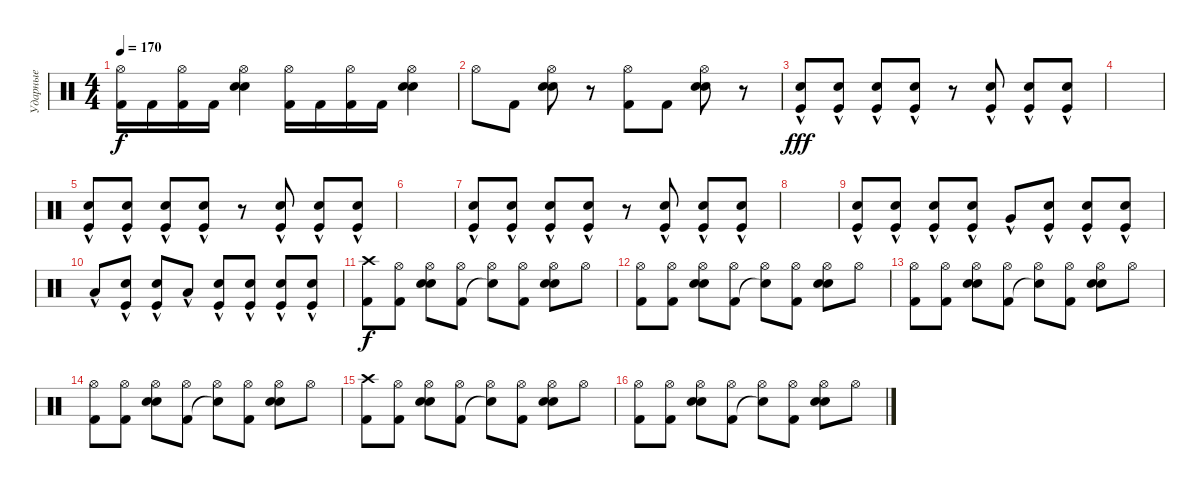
\track ("Ударные" "Ударные") {instrument percussion}
\staff {score}
\articulation defaults
\ts (4 4)
\tempo 170
\clef neutral
\ks c
("Kick (hit) 2" "Hi-Hat (open)").16{dy f} "Kick (hit) 2".16 ("Kick (hit) 2" "Hi-Hat (open)").16 "Kick (hit) 2".16 ("Electric Snare (hit)" "Electric Snare (hit)" "Hi-Hat (open)").4 ("Kick (hit) 2" "Hi-Hat (open)").16 "Kick (hit) 2".16 ("Kick (hit) 2" "Hi-Hat (open)").16 "Kick (hit) 2".16 ("Electric Snare (hit)" "Electric Snare (hit)" "Hi-Hat (open)").4 |
"Hi-Hat (open)".8 "Kick (hit) 2".8 ("Electric Snare (hit)" "Electric Snare (hit)" "Hi-Hat (open)").8 r.8 ("Kick (hit) 2" "Hi-Hat (open)").8 "Kick (hit) 2".8 ("Electric Snare (hit)" "Electric Snare (hit)" "Hi-Hat (open)").8 r.8 |
("Electric Snare (hit)"{hac} "Kick (hit)"{hac}).8{dy fff} ("Kick (hit)"{hac} "Electric Snare (hit)"{hac}).8 ("Electric Snare (hit)"{hac} "Kick (hit)"{hac}).8 ("Kick (hit)"{hac} "Electric Snare (hit)"{hac}).8 r.8 ("Electric Snare (hit)"{hac} "Kick (hit)"{hac}).8 ("Kick (hit)"{hac} "Electric Snare (hit)"{hac}).8 ("Electric Snare (hit)"{hac} "Kick (hit)"{hac}).8 |
|
("Electric Snare (hit)"{hac} "Kick (hit)"{hac}).8 ("Kick (hit)"{hac} "Electric Snare (hit)"{hac}).8 ("Electric Snare (hit)"{hac} "Kick (hit)"{hac}).8 ("Kick (hit)"{hac} "Electric Snare (hit)"{hac}).8 r.8 ("Electric Snare (hit)"{hac} "Kick (hit)"{hac}).8 ("Kick (hit)"{hac} "Electric Snare (hit)"{hac}).8 ("Electric Snare (hit)"{hac} "Kick (hit)"{hac}).8 |
|
("Electric Snare (hit)"{hac} "Kick (hit)"{hac}).8 ("Kick (hit)"{hac} "Electric Snare (hit)"{hac}).8 ("Electric Snare (hit)"{hac} "Kick (hit)"{hac}).8 ("Kick (hit)"{hac} "Electric Snare (hit)"{hac}).8 r.8 ("Electric Snare (hit)"{hac} "Kick (hit)"{hac}).8 ("Kick (hit)"{hac} "Electric Snare (hit)"{hac}).8 ("Electric Snare (hit)"{hac} "Kick (hit)"{hac}).8 |
|
("Electric Snare (hit)"{hac} "Kick (hit)"{hac}).8 ("Kick (hit)"{hac} "Electric Snare (hit)"{hac}).8 ("Electric Snare (hit)"{hac} "Kick (hit)"{hac}).8 ("Kick (hit)"{hac} "Electric Snare (hit)"{hac}).8 "Very Low Tom (hit)"{hac}.8 ("Electric Snare (hit)"{hac} "Kick (hit)"{hac}).8 ("Kick (hit)"{hac} "Electric Snare (hit)"{hac}).8 ("Electric Snare (hit)"{hac} "Kick (hit)"{hac}).8 |
"Low Floor Tom (hit)"{hac}.8 ("Electric Snare (hit)"{hac} "Kick (hit)"{hac}).8 ("Kick (hit)"{hac} "Electric Snare (hit)"{hac}).8 "Low Tom (hit)"{hac}.8 ("Electric Snare (hit)"{hac} "Kick (hit)"{hac}).8 ("Kick (hit)"{hac} "Electric Snare (hit)"{hac}).8 ("Electric Snare (hit)"{hac} "Kick (hit)"{hac}).8 ("Electric Snare (hit)"{hac} "Kick (hit)"{hac}).8 |
("Crash high (hit)" "Kick (hit) 2").8{dy f} ("Kick (hit) 2" "Hi-Hat (open)").8 ("Electric Snare (hit)" "Hi-Hat (open)" "Electric Snare (hit)").8 ("Kick (hit) 2" "Hi-Hat (open)").8 ("Snare (hit)"{t} "Hi-Hat (open)").8 ("Kick (hit) 2" "Hi-Hat (open)").8 ("Electric Snare (hit)" "Hi-Hat (open)" "Electric Snare (hit)").8 "Hi-Hat (open)".8 |
("Kick (hit) 2" "Hi-Hat (open)").8 ("Kick (hit) 2" "Hi-Hat (open)").8 ("Electric Snare (hit)" "Hi-Hat (open)" "Electric Snare (hit)").8 ("Kick (hit) 2" "Hi-Hat (open)").8 ("Snare (hit)"{t} "Hi-Hat (open)").8 ("Kick (hit) 2" "Hi-Hat (open)").8 ("Electric Snare (hit)" "Hi-Hat (open)" "Electric Snare (hit)").8 "Hi-Hat (open)".8 |
("Kick (hit) 2" "Hi-Hat (open)").8 ("Kick (hit) 2" "Hi-Hat (open)").8 ("Electric Snare (hit)" "Hi-Hat (open)" "Electric Snare (hit)").8 ("Kick (hit) 2" "Hi-Hat (open)").8 ("Snare (hit)"{t} "Hi-Hat (open)").8 ("Kick (hit) 2" "Hi-Hat (open)").8 ("Electric Snare (hit)" "Hi-Hat (open)" "Electric Snare (hit)").8 "Hi-Hat (open)".8 |
("Kick (hit) 2" "Hi-Hat (open)").8 ("Kick (hit) 2" "Hi-Hat (open)").8 ("Electric Snare (hit)" "Hi-Hat (open)" "Electric Snare (hit)").8 ("Kick (hit) 2" "Hi-Hat (open)").8 ("Snare (hit)"{t} "Hi-Hat (open)").8 ("Kick (hit) 2" "Hi-Hat (open)").8 ("Electric Snare (hit)" "Hi-Hat (open)" "Electric Snare (hit)").8 "Hi-Hat (open)".8 |
("Kick (hit) 2" "Crash high (hit)").8 ("Kick (hit) 2" "Hi-Hat (open)").8 ("Electric Snare (hit)" "Hi-Hat (open)" "Electric Snare (hit)").8 ("Kick (hit) 2" "Hi-Hat (open)").8 ("Snare (hit)"{t} "Hi-Hat (open)").8 ("Kick (hit) 2" "Hi-Hat (open)").8 ("Electric Snare (hit)" "Hi-Hat (open)" "Electric Snare (hit)").8 "Hi-Hat (open)".8 |
("Kick (hit) 2" "Hi-Hat (open)").8 ("Kick (hit) 2" "Hi-Hat (open)").8 ("Electric Snare (hit)" "Hi-Hat (open)" "Electric Snare (hit)").8 ("Kick (hit) 2" "Hi-Hat (open)").8 ("Snare (hit)"{t} "Hi-Hat (open)").8 ("Kick (hit) 2" "Hi-Hat (open)").8 ("Electric Snare (hit)" "Hi-Hat (open)" "Electric Snare (hit)").8 "Hi-Hat (open)".8
